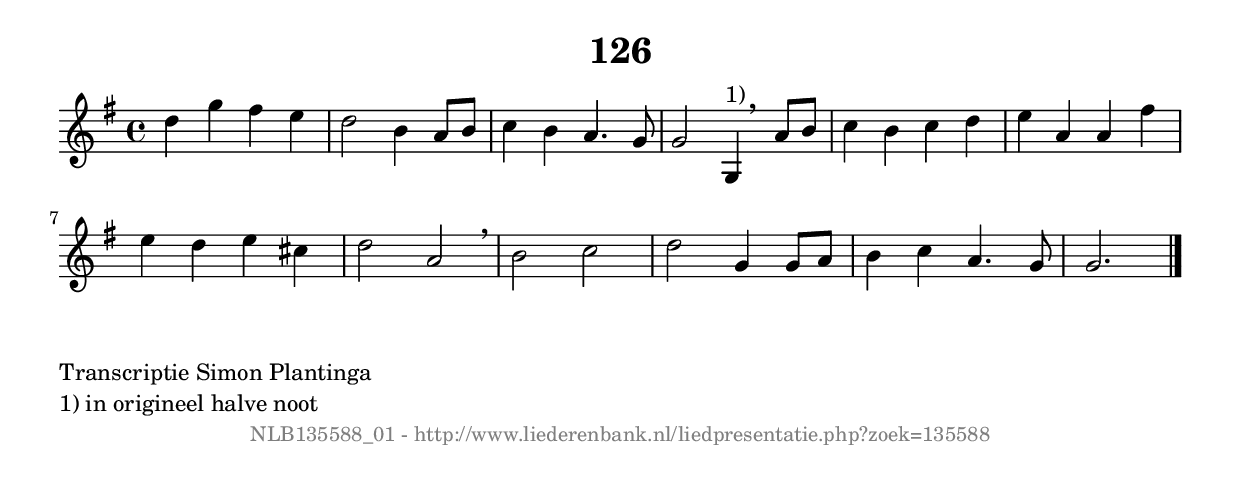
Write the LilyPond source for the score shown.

%
% produced by wce2krn 1.64 (7 June 2014)
%
\version"2.16"
#(append! paper-alist '(("long" . (cons (* 210 mm) (* 2000 mm)))))
#(set-default-paper-size "long")
sb = {\breathe}
mBreak = {\breathe }
bBreak = {\breathe }
x = {\once\override NoteHead #'style = #'cross }
gl=\glissando
itime={\override Staff.TimeSignature #'stencil = ##f }
ficta = {\once\set suggestAccidentals = ##t}
fine = {\once\override Score.RehearsalMark #'self-alignment-X = #1 \mark \markup {\italic{Fine}}}
dc = {\once\override Score.RehearsalMark #'self-alignment-X = #1 \mark \markup {\italic{D.C.}}}
dcf = {\once\override Score.RehearsalMark #'self-alignment-X = #1 \mark \markup {\italic{D.C. al Fine}}}
dcc = {\once\override Score.RehearsalMark #'self-alignment-X = #1 \mark \markup {\italic{D.C. al Coda}}}
ds = {\once\override Score.RehearsalMark #'self-alignment-X = #1 \mark \markup {\italic{D.S.}}}
dsf = {\once\override Score.RehearsalMark #'self-alignment-X = #1 \mark \markup {\italic{D.S. al Fine}}}
dsc = {\once\override Score.RehearsalMark #'self-alignment-X = #1 \mark \markup {\italic{D.S. al Coda}}}
pv = {\set Score.repeatCommands = #'((volta "1"))}
sv = {\set Score.repeatCommands = #'((volta "2"))}
tv = {\set Score.repeatCommands = #'((volta "3"))}
qv = {\set Score.repeatCommands = #'((volta "4"))}
xv = {\set Score.repeatCommands = #'((volta #f))}
\header{ tagline = ""
title = "126"
}
\score {{
\key g \major
\relative g'
{
\set melismaBusyProperties = #'()
\time 4/4
\tempo 4=120
\override Score.MetronomeMark #'transparent = ##t
\override Score.RehearsalMark #'break-visibility = #(vector #t #t #f)
d'4 g4 fis4 e4 | d2 b4 a8 b8 | c4 b4 a4. g8 | g2 g,4^"1)" \bar ":|:" \bBreak
a'8 b8 | c4 b4 c4 d4 | e4 a,4 a4 fis'4 | e4 d4 e4 cis4 | d2 a2 | \mBreak \bar "|"
b2 c2 | d2 g,4 g8 a8 | b4 c4 a4. g8 | g2. \bar "|."
 }}
 \midi { }
 \layout {
            indent = 0.0\cm
}
}
\markup { \wordwrap-string #" 
Transcriptie Simon Plantinga

1) in origineel halve noot
"}
\markup { \vspace #0 } \markup { \with-color #grey \fill-line { \center-column { \smaller "NLB135588_01 - http://www.liederenbank.nl/liedpresentatie.php?zoek=135588" } } }
